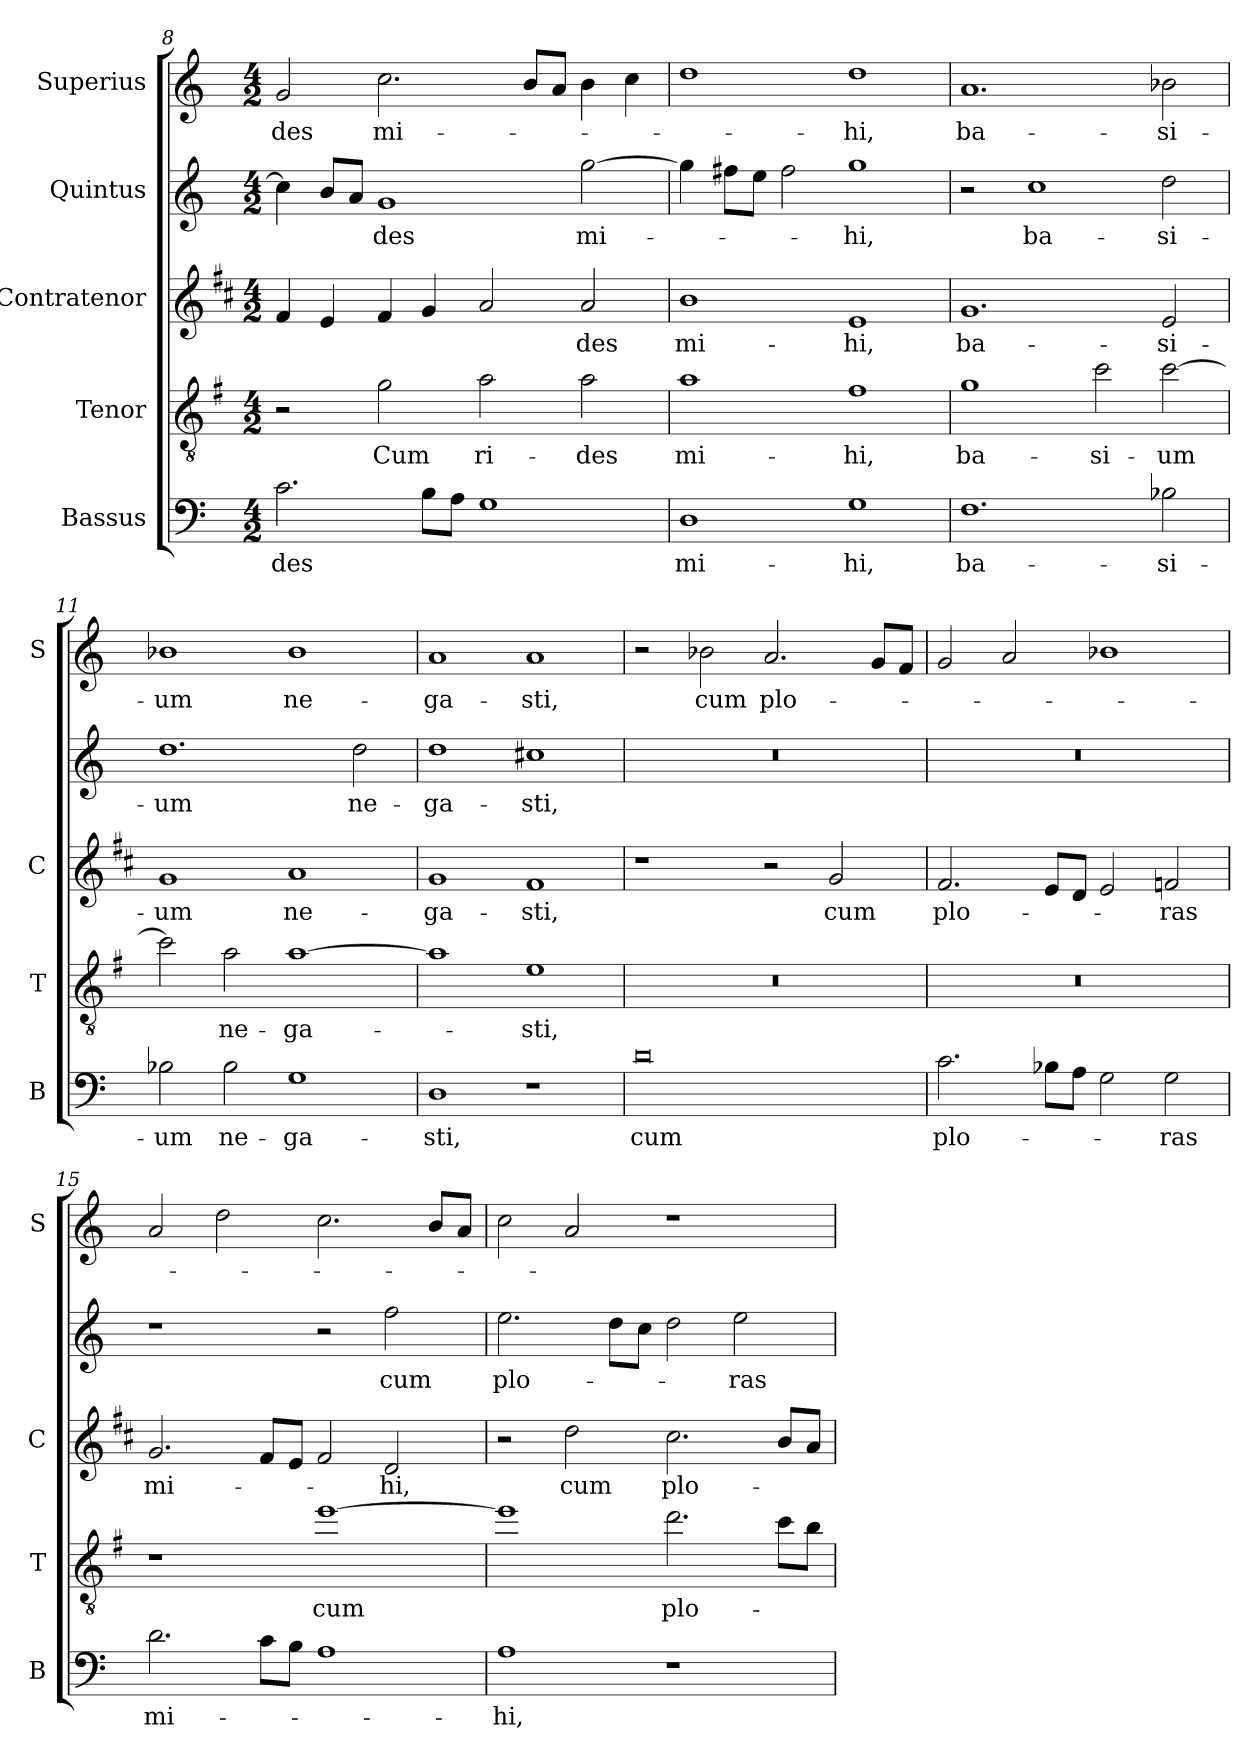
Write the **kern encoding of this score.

**kern	**text	**kern	**text	**kern	**text	**kern	**text	**kern	**text
*part5	*part5	*part4	*part4	*part3	*part3	*part2	*part2	*part1	*part1
*staff5	*staff5	*staff4	*staff4	*staff3	*staff3	*staff2	*staff2	*staff1	*staff1
*I"Bassus	*	*I"Tenor	*	*I"Contratenor	*	*I"Quintus	*	*I"Superius	*
*I'B	*	*I'T	*	*I'C	*	*	*	*I'S	*
*clefF4	*	*clefGv2	*	*clefG2	*	*clefG2	*	*clefG2	*
*	*	*ITrd4c7	*	*ITrd1c2	*	*	*	*	*
*k[]	*	*k[]	*	*k[]	*	*k[]	*	*k[]	*
*C:	*	*C:	*	*C:	*	*C:	*	*C:	*
*M4/2	*	*M4/2	*	*M4/2	*	*M4/2	*	*M4/2	*
=8	=8	=8	=8	=8	=8	=8	=8	=8	=8
!	!LO:LY:b	!	!	!	!	!	!	!	!LO:LY:b
2.c\	-des	2r	.	4e/	.	4cc\]	.	2g/	-des
.	.	.	.	4d/	.	8b/L	.	.	.
.	.	.	.	.	.	8a/J	.	.	.
!	!	!	!LO:LY:b	!	!	!	!LO:LY:b	!	!LO:LY:b
.	.	2c\	Cum	4e/	.	1g	-des	2.cc\	mi-
8B\L	.	.	.	4f/	.	.	.	.	.
8A\J	.	.	.	.	.	.	.	.	.
!	!	!	!LO:LY:b	!	!	!	!	!	!
1G	.	2d\	ri-	2g/	.	.	.	.	.
.	.	.	.	.	.	.	.	8b/L	.
.	.	.	.	.	.	.	.	8a/J	.
!	!	!	!LO:LY:b	!	!LO:LY:b	!	!LO:LY:b	!	!
.	.	2d\	-des	2g/	-des	[2gg\	mi-	4b\	.
.	.	.	.	.	.	.	.	4cc\	.
=9	=9	=9	=9	=9	=9	=9	=9	=9	=9
!	!LO:LY:b	!	!LO:LY:b	!	!LO:LY:b	!	!	!	!
1D	mi-	1d	mi-	1a	mi-	4gg\]	.	1dd	.
.	.	.	.	.	.	8ff#X\L	.	.	.
.	.	.	.	.	.	8ee\J	.	.	.
.	.	.	.	.	.	2ff#\	.	.	.
!	!LO:LY:b	!	!LO:LY:b	!	!LO:LY:b	!	!LO:LY:b	!	!LO:LY:b
1G	-hi,	1B	-hi,	1d	-hi,	1gg	-hi,	1dd	-hi,
=10	=10	=10	=10	=10	=10	=10	=10	=10	=10
!	!LO:LY:b	!	!LO:LY:b	!	!LO:LY:b	!	!	!	!LO:LY:b
1.F	ba-	1c	ba-	1.f	ba-	2r	.	1.a	ba-
!	!	!	!	!	!	!	!LO:LY:b	!	!
.	.	.	.	.	.	1cc	ba-	.	.
!	!	!	!LO:LY:b	!	!	!	!	!	!
.	.	2f\	-si-	.	.	.	.	.	.
!	!LO:LY:b	!	!LO:LY:b	!	!LO:LY:b	!	!LO:LY:b	!	!LO:LY:b
2B-X\	-si-	[2f\	-um	2d/	-si-	2dd\	-si-	2b-X\	-si-
!!LO:PB:g=z
=11	=11	=11	=11	=11	=11	=11	=11	=11	=11
!	!LO:LY:b	!	!	!	!LO:LY:b	!	!LO:LY:b	!	!LO:LY:b
2B-X\	-um	2f\]	.	1f	-um	1.dd	-um	1b-X	-um
!	!LO:LY:b	!	!LO:LY:b	!	!	!	!	!	!
2B-\	ne-	2d\	ne-	.	.	.	.	.	.
!	!LO:LY:b	!	!LO:LY:b	!	!LO:LY:b	!	!	!	!LO:LY:b
1G	-ga-	[1d	-ga-	1g	ne-	.	.	1b-	ne-
!	!	!	!	!	!	!	!LO:LY:b	!	!
.	.	.	.	.	.	2dd\	ne-	.	.
=12	=12	=12	=12	=12	=12	=12	=12	=12	=12
!	!LO:LY:b	!	!	!	!LO:LY:b	!	!LO:LY:b	!	!LO:LY:b
1D	-sti,	1d]	.	1f	-ga-	1dd	-ga-	1a	-ga-
!	!	!	!LO:LY:b	!	!LO:LY:b	!	!LO:LY:b	!	!LO:LY:b
1r	.	1A	-sti,	1e	-sti,	1cc#X	-sti,	1a	-sti,
=13	=13	=13	=13	=13	=13	=13	=13	=13	=13
!	!LO:LY:b	!	!	!	!	!	!	!	!
0d	cum	0r	.	1r	.	0r	.	2r	.
!	!	!	!	!	!	!	!	!	!LO:LY:b
.	.	.	.	.	.	.	.	2b-X\	cum
!	!	!	!	!	!	!	!	!	!LO:LY:b
.	.	.	.	2r	.	.	.	2.a/	plo-
!	!	!	!	!	!LO:LY:b	!	!	!	!
.	.	.	.	2f/	cum	.	.	.	.
.	.	.	.	.	.	.	.	8g/L	.
.	.	.	.	.	.	.	.	8f/J	.
=14	=14	=14	=14	=14	=14	=14	=14	=14	=14
!	!LO:LY:b	!	!	!	!LO:LY:b	!	!	!	!
2.c\	plo-	0r	.	2.e/	plo-	0r	.	2g/	.
.	.	.	.	.	.	.	.	2a/	.
8B-X\L	.	.	.	8d/L	.	.	.	.	.
8A\J	.	.	.	8c/J	.	.	.	.	.
2G\	.	.	.	2d/	.	.	.	1b-X	.
!	!LO:LY:b	!	!	!	!LO:LY:b	!	!	!	!
2G\	-ras	.	.	2e-X/	-ras	.	.	.	.
=15	=15	=15	=15	=15	=15	=15	=15	=15	=15
!	!LO:LY:b	!	!	!	!LO:LY:b	!	!	!	!
2.d\	mi-	1r	.	2.f/	mi-	1r	.	2a/	.
.	.	.	.	.	.	.	.	2dd\	.
8c\L	.	.	.	8e/L	.	.	.	.	.
8B\J	.	.	.	8d/J	.	.	.	.	.
!	!	!	!LO:LY:b	!	!	!	!	!	!
1A	.	[1a	cum	2e/	.	2r	.	2.cc\	.
!	!	!	!	!	!LO:LY:b	!	!LO:LY:b	!	!
.	.	.	.	2c/	-hi,	2ff\	cum	.	.
.	.	.	.	.	.	.	.	8b/L	.
.	.	.	.	.	.	.	.	8a/J	.
=16	=16	=16	=16	=16	=16	=16	=16	=16	=16
!	!LO:LY:b	!	!	!	!	!	!LO:LY:b	!	!
1A	-hi,	1a]	.	2r	.	2.ee\	plo-	2cc\	.
!	!	!	!	!	!LO:LY:b	!	!	!	!
.	.	.	.	2cc\	cum	.	.	2a/	.
.	.	.	.	.	.	8dd\L	.	.	.
.	.	.	.	.	.	8cc\J	.	.	.
!	!	!	!LO:LY:b	!	!LO:LY:b	!	!	!	!
1r	.	2.g\	plo-	2.b\	plo-	2dd\	.	1r	.
!	!	!	!	!	!	!	!LO:LY:b	!	!
.	.	.	.	.	.	2ee\	-ras	.	.
.	.	8f\L	.	8a/L	.	.	.	.	.
.	.	8e\J	.	8g/J	.	.	.	.	.
=	=	=	=	=	=	=	=	=	=
*-	*-	*-	*-	*-	*-	*-	*-	*-	*-
